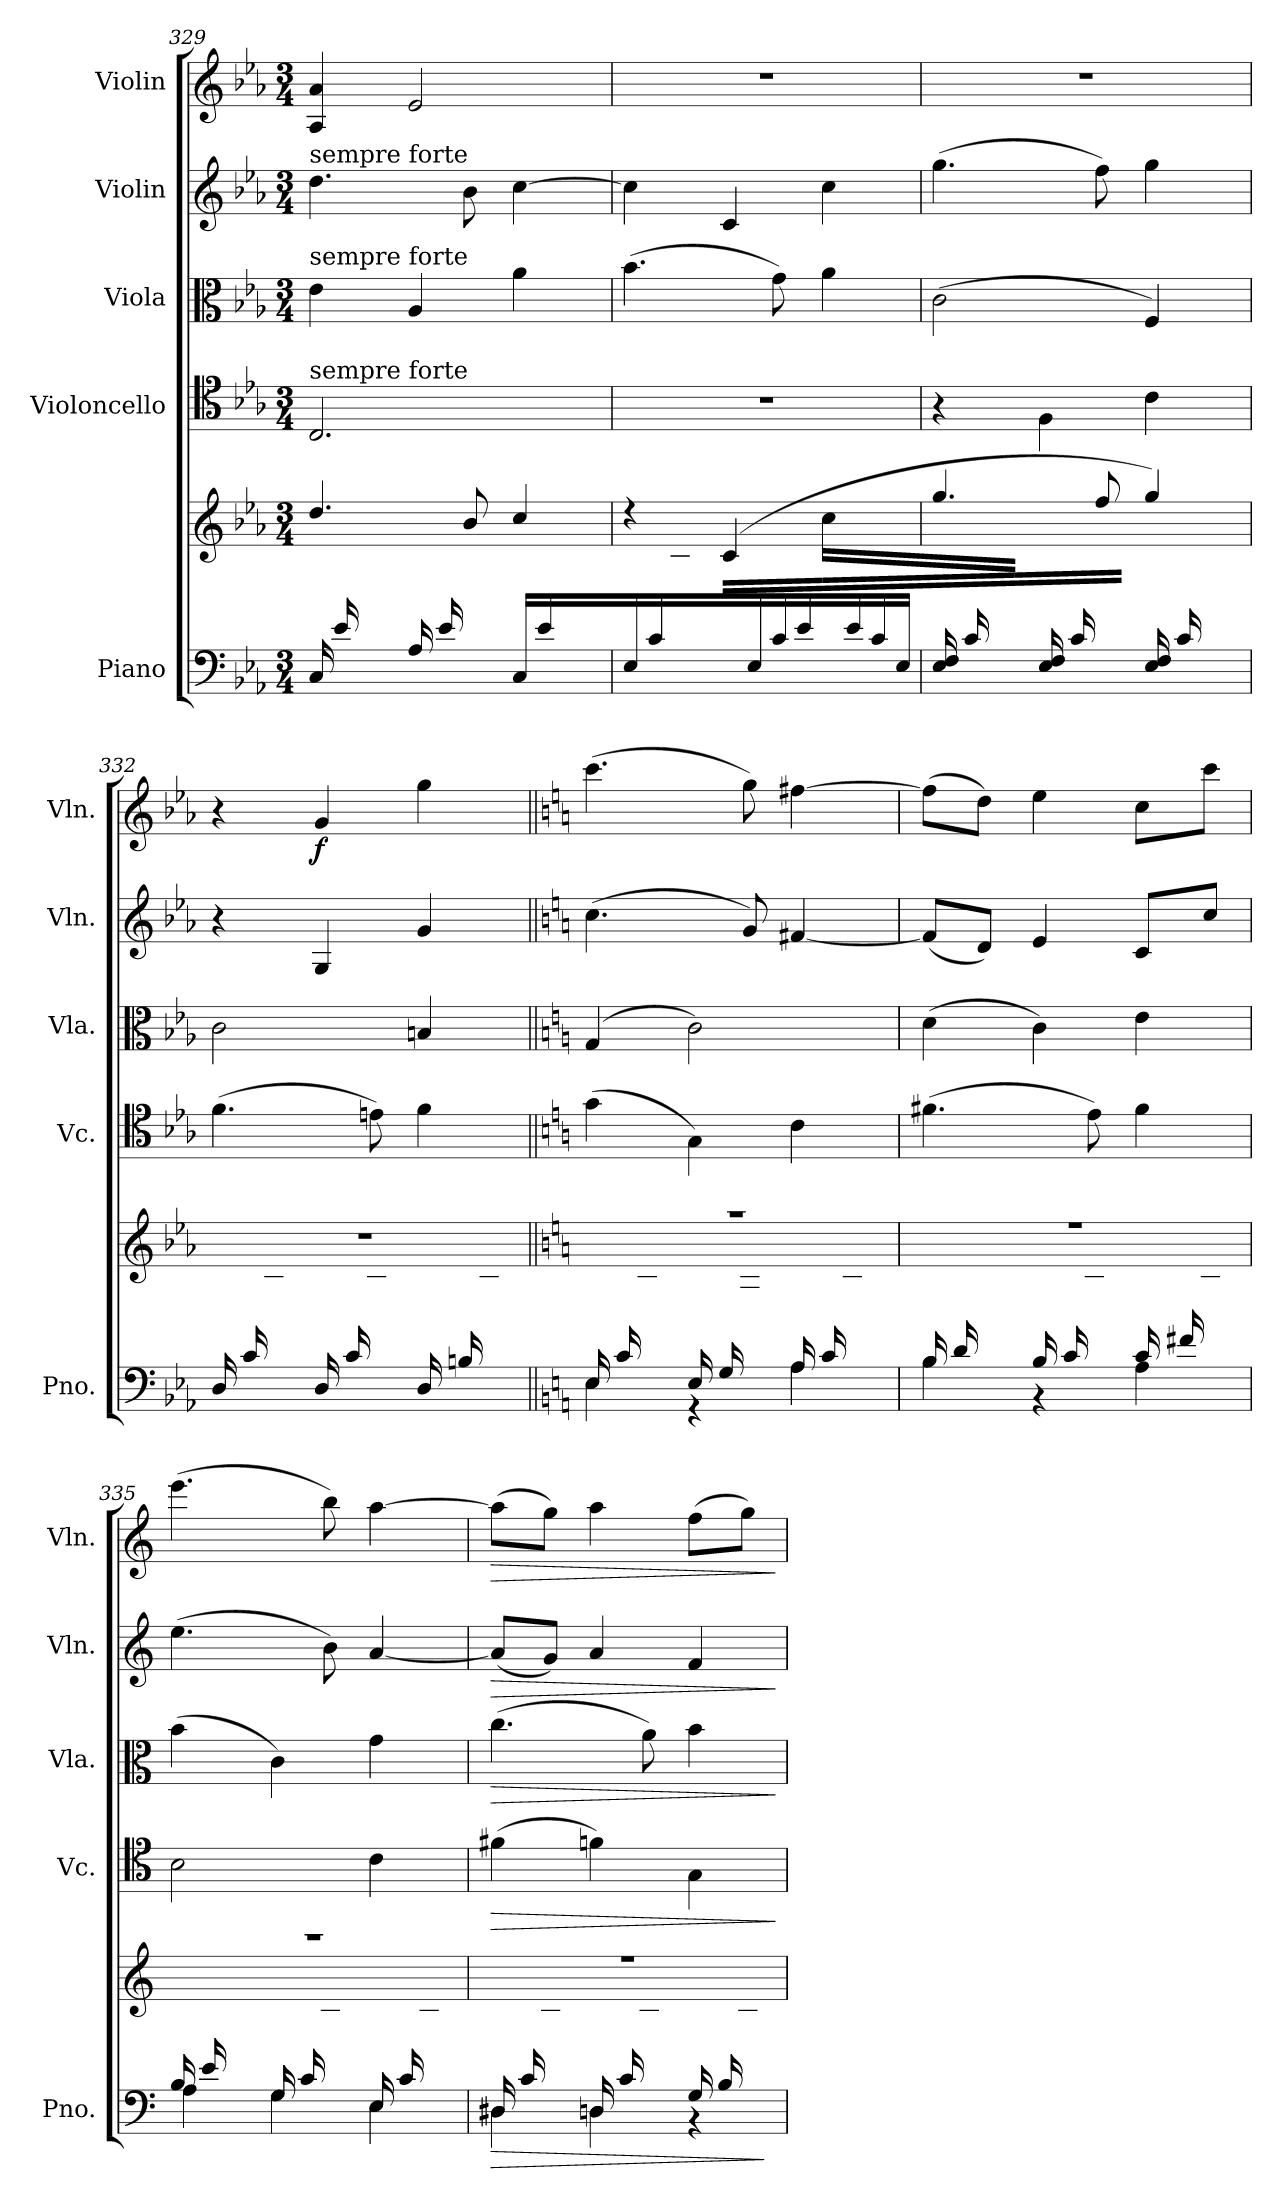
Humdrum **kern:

**kern	**kern	**dynam	**kern	**dynam	**kern	**dynam	**kern	**dynam	**kern	**dynam
*part5	*part5	*part5	*part4	*part4	*part3	*part3	*part2	*part2	*part1	*part1
*staff6	*staff5	*staff5/6	*staff4	*staff4	*staff3	*staff3	*staff2	*staff2	*staff1	*staff1
*I"Piano	*	*	*I"Violoncello	*	*I"Viola	*	*I"Violin	*	*I"Violin	*
*I'Pno.	*	*	*I'Vc.	*	*I'Vla.	*	*I'Vln.	*	*I'Vln.	*
!!LO:PB:g=z
*clefF4	*clefG2	*	*clefC4	*	*clefC3	*	*clefG2	*	*clefG2	*
*k[b-e-a-]	*k[b-e-a-]	*	*k[b-e-a-]	*	*k[b-e-a-]	*	*k[b-e-a-]	*	*k[b-e-a-]	*
*M3/4	*M3/4	*	*M3/4	*	*M3/4	*	*M3/4	*	*M3/4	*
=329	=329	=329	=329	=329	=329	=329	=329	=329	=329	=329
*	*^	*	*	*	*	*	*	*	*	*
!	!	!	!	!	!	!	!	!LO:TX:a:t=sempre forte	!	!	!
!	!	!	!	!	!	!LO:TX:a:t=sempre forte	!	!	!	!	!
!	!	!	!	!LO:TX:a:t=sempre forte	!	!	!	!	!	!	!
16C/LL	4.dd/	8ryy	.	2.C/	.	4e-\	.	4.dd\	.	4A-/ 4a-/	.
16e-/	.	.	.	.	.	.	.	.	.	.	.
8ryy	.	16e-\	.	.	.	.	.	.	.	.	.
.	.	16a-\JJ	.	.	.	.	.	.	.	.	.
16A-/LL	.	8ryy	.	.	.	4A-/	.	.	.	2e-/	.
16e-/	.	.	.	.	.	.	.	.	.	.	.
8ryy	8b-/	16e-\	.	.	.	.	.	8b-\	.	.	.
.	.	16a-\JJ	.	.	.	.	.	.	.	.	.
16C/LL	4cc/	8ryy	.	.	.	4a-\	.	[4cc\	.	.	.
16e-/	.	.	.	.	.	.	.	.	.	.	.
8ryy	.	16e-\	.	.	.	.	.	.	.	.	.
.	.	16a-\JJ	.	.	.	.	.	.	.	.	.
=330	=330	=330	=330	=330	=330	=330	=330	=330	=330	=330	=330
16E-/LL	4r	8ryy	.	2.r	.	(4.b-\	.	4cc\]	.	2.r	.
16c/	.	.	.	.	.	.	.	.	.	.	.
8.ryy	.	16c\	.	.	.	.	.	.	.	.	.
.	.	16e-\JJ	.	.	.	.	.	.	.	.	.
.	(4c/	16c\LL	.	.	.	.	.	4c/	.	.	.
16E-/	.	8.ryy	.	.	.	.	.	.	.	.	.
16c/	.	.	.	.	.	8g\)	.	.	.	.	.
16e-\JJ	.	.	.	.	.	.	.	.	.	.	.
16ryy	4cc\	16cc\LL	.	.	.	4a-\	.	4cc\	.	.	.
16e-/	.	8.ryy	.	.	.	.	.	.	.	.	.
16c/	.	.	.	.	.	.	.	.	.	.	.
16E-/JJ	.	.	.	.	.	.	.	.	.	.	.
=331	=331	=331	=331	=331	=331	=331	=331	=331	=331	=331	=331
16E-/ 16F/LL	4.gg/	8ryy	.	4r	.	(2c\	.	(4.gg\	.	2.r	.
16c/	.	.	.	.	.	.	.	.	.	.	.
8ryy	.	16cc\	.	.	.	.	.	.	.	.	.
.	.	16g\JJ	.	.	.	.	.	.	.	.	.
16E-/ 16F/LL	.	8ryy	.	4F\	.	.	.	.	.	.	.
16c/	.	.	.	.	.	.	.	.	.	.	.
8ryy	8ff/	16cc\	.	.	.	.	.	8ff\)	.	.	.
.	.	16g\JJ	.	.	.	.	.	.	.	.	.
16E-/ 16F/LL	4gg/)	8ryy	.	4c\	.	4F/)	.	4gg\	.	.	.
16c/	.	.	.	.	.	.	.	.	.	.	.
8ryy	.	16cc\	.	.	.	.	.	.	.	.	.
.	.	16g\JJ	.	.	.	.	.	.	.	.	.
!!LO:LB:g=z
=332	=332	=332	=332	=332	=332	=332	=332	=332	=332	=332	=332
16D/LL	2.r	8ryy	.	(4.f\	.	2c\	.	4r	.	4r	.
16c/	.	.	.	.	.	.	.	.	.	.	.
8ryy	.	16c\ 16f\	.	.	.	.	.	.	.	.	.
.	.	16g\JJ	.	.	.	.	.	.	.	.	.
!	!	!	!	!	!	!	!	!	!	!	!LO:DY:b
16D/LL	.	8ryy	.	.	.	.	.	4G/	.	4g/	f
16c/	.	.	.	.	.	.	.	.	.	.	.
8ryy	.	16c\ 16en\	.	8en\)	.	.	.	.	.	.	.
.	.	16g\JJ	.	.	.	.	.	.	.	.	.
16D/LL	.	8ryy	.	4f\	.	4Bn/	.	4g/	.	4gg\	.
16Bn/	.	.	.	.	.	.	.	.	.	.	.
8ryy	.	16Bn\ 16f\	.	.	.	.	.	.	.	.	.
.	.	16g\JJ	.	.	.	.	.	.	.	.	.
=333||	=333||	=333||	=333||	=333||	=333||	=333||	=333||	=333||	=333||	=333||	=333||
*k[]	*k[]	*	*	*k[]	*	*k[]	*	*k[]	*	*k[]	*
*^	*	*	*	*	*	*	*	*	*	*	*
16E/LL	4E\	2.r	8ryy	.	(4g\	.	(4G/	.	(4.cc\	.	(4.ccc\	.
16c/	.	.	.	.	.	.	.	.	.	.	.	.
8ryy	.	.	16c\ 16g\	.	.	.	.	.	.	.	.	.
.	.	.	16cc\JJ	.	.	.	.	.	.	.	.	.
16E/LL	4r	.	8ryy	.	4G\)	.	2c\)	.	.	.	.	.
16G/	.	.	.	.	.	.	.	.	.	.	.	.
8ryy	.	.	16G\ 16c\	.	.	.	.	.	8g/)	.	8gg\)	.
.	.	.	16g\JJ	.	.	.	.	.	.	.	.	.
16A/LL	4A\	.	8ryy	.	4c\	.	.	.	[4f#X/	.	[4ff#X\	.
16c/	.	.	.	.	.	.	.	.	.	.	.	.
8ryy	.	.	16c\	.	.	.	.	.	.	.	.	.
.	.	.	16f#X\JJ	.	.	.	.	.	.	.	.	.
!!LO:PB:g=z
=334	=334	=334	=334	=334	=334	=334	=334	=334	=334	=334	=334	=334
16B/LL	4B\	2.r	8ryy	.	(4.f#X\	.	(4d\	.	(8f#/L]	.	(8ff#\L]	.
16d/	.	.	.	.	.	.	.	.	.	.	.	.
8ryy	.	.	16d\	.	.	.	.	.	8d/J)	.	8dd\J)	.
.	.	.	16f#X\JJ	.	.	.	.	.	.	.	.	.
16B/LL	4r	.	8ryy	.	.	.	4c\)	.	4e/	.	4ee\	.
16c/	.	.	.	.	.	.	.	.	.	.	.	.
8ryy	.	.	16c\	.	8e\)	.	.	.	.	.	.	.
.	.	.	16e\JJ	.	.	.	.	.	.	.	.	.
16c/LL	4A\	.	8ryy	.	4f#\	.	4e\	.	8c/L	.	8cc\L	.
16f#X/	.	.	.	.	.	.	.	.	.	.	.	.
8ryy	.	.	16c\ 16f#\	.	.	.	.	.	8cc/J	.	8ccc\J	.
.	.	.	16b\JJ	.	.	.	.	.	.	.	.	.
=335	=335	=335	=335	=335	=335	=335	=335	=335	=335	=335	=335	=335
16B/LL	4A\	2.r	8ryy	.	2B\	.	(4b\	.	(4.ee\	.	(4.eee\	.
16e/	.	.	.	.	.	.	.	.	.	.	.	.
8ryy	.	.	16e\ 16b\	.	.	.	.	.	.	.	.	.
.	.	.	16ee\JJ	.	.	.	.	.	.	.	.	.
16G/LL	4G\	.	8ryy	.	.	.	4c\)	.	.	.	.	.
16c/	.	.	.	.	.	.	.	.	.	.	.	.
8ryy	.	.	16c\ 16e\	.	.	.	.	.	8b\)	.	8bb\)	.
.	.	.	16b\JJ	.	.	.	.	.	.	.	.	.
16E/LL	4E\	.	8ryy	.	4c\	.	4g\	.	[4a/	.	[4aa\	.
16c/	.	.	.	.	.	.	.	.	.	.	.	.
8ryy	.	.	16c\ 16g\	.	.	.	.	.	.	.	.	.
.	.	.	16a\JJ	.	.	.	.	.	.	.	.	.
=336	=336	=336	=336	=336	=336	=336	=336	=336	=336	=336	=336	=336
!	!	!	!	!LO:HP:b=2	!	!LO:HP:b	!	!LO:HP:b	!	!LO:HP:b	!	!LO:HP:b
16D#X/LL	4D#\	2.r	8ryy	>	(4f#X\	>	(4.cc\	>	(8a/L]	>	(8aa\L]	>
16c/	.	.	.	.	.	.	.	.	.	.	.	.
8ryy	.	.	16c\ 16f#X\	.	.	.	.	.	8g/J)	.	8gg\J)	.
.	.	.	16g\JJ	.	.	.	.	.	.	.	.	.
16Dn/LL	4D\	.	8ryy	.	4fn\)	.	.	.	4a/	.	4aa\	.
16c/	.	.	.	.	.	.	.	.	.	.	.	.
8ryy	.	.	16c\ 16fn\	.	.	.	8a\)	.	.	.	.	.
.	.	.	16a\JJ	.	.	.	.	.	.	.	.	.
16G/LL	4r	.	8ryy	.	4G\	.	4b\	.	4f/	.	(8ff\L	.
16B/	.	.	.	.	.	.	.	.	.	.	.	.
8ryy	.	.	16B\ 16f\	.	.	.	.	.	.	.	8gg\J)	.
.	.	.	16g\JJ	]	.	.	.	.	.	.	.	.
*v	*v	*	*	*	*	*	*	*	*	*	*	*
*	*v	*v	*	*	*	*	*	*	*	*	*
.	.	.	.	]	.	]	.	]	.	]
=	=	=	=	=	=	=	=	=	=	=
*-	*-	*-	*-	*-	*-	*-	*-	*-	*-	*-
